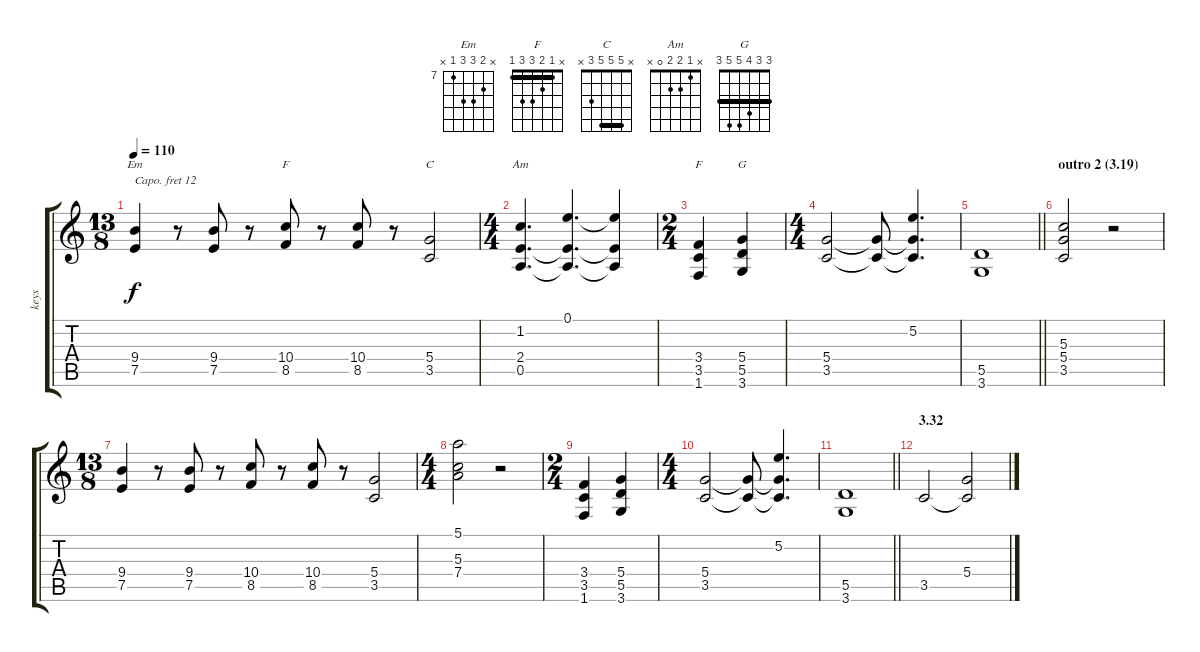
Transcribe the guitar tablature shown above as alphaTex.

\track ("keys" "keys") {instrument percussiveorgan}
\staff {score tabs}
\capo 12
\tuning (E4 B3 G3 D3 A2 E2) {hide}
\chord ("Em" x 8 9 9 7 x) {firstfret 7}
\chord ("F" x 10 10 10 8 x) {firstfret 8 barre 10}
\chord ("C" x 5 5 5 3 x) {barre 5}
\chord ("Am" x 1 2 2 0 x)
\chord ("F" x 1 2 3 3 1) {barre 1}
\chord ("G" 3 3 4 5 5 3) {barre 3}
\ts (13 8)
\tempo 110
\clef g2
\ks c
(9.4 7.5).4{ch "Em" dy f} r.8 (9.4 7.5).8 r.8 (10.4 8.5).8{ch "F"} r.8 (10.4 8.5).8 r.8 (5.4 3.5).2{ch "C"} |
\ts (4 4)
(1.2 2.4 0.5).4{d ch "Am"} (0.1 2.4{t} 0.5{t}).4{d} (0.1{t} 2.4{t} 0.5{t}).4 |
\ts (2 4)
(3.4 3.5 1.6).4{ch "F"} (5.4 5.5 3.6).4{ch "G"} |
\ts (4 4)
(5.4 3.5).2 (5.4{t} 3.5{t}).8 (5.2 5.4{t} 3.5{t}).4{d} |
\barLineRight lightlight
(5.5 3.6).1 |
\section ("" "outro 2 (3.19)")
(5.3 5.4 3.5).2 r.2 |
\ts (13 8)
(9.4 7.5).4 r.8 (9.4 7.5).8 r.8 (10.4 8.5).8 r.8 (10.4 8.5).8 r.8 (5.4 3.5).2 |
\ts (4 4)
(5.1 5.3 7.4).2 r.2 |
\ts (2 4)
(3.4 3.5 1.6).4 (5.4 5.5 3.6).4 |
\ts (4 4)
(5.4 3.5).2 (5.4{t} 3.5{t}).8 (5.2 5.4{t} 3.5{t}).4{d} |
\barLineRight lightlight
(5.5 3.6).1 |
\section ("" "3.32")
3.5.2 (5.4 3.5{t}).2
